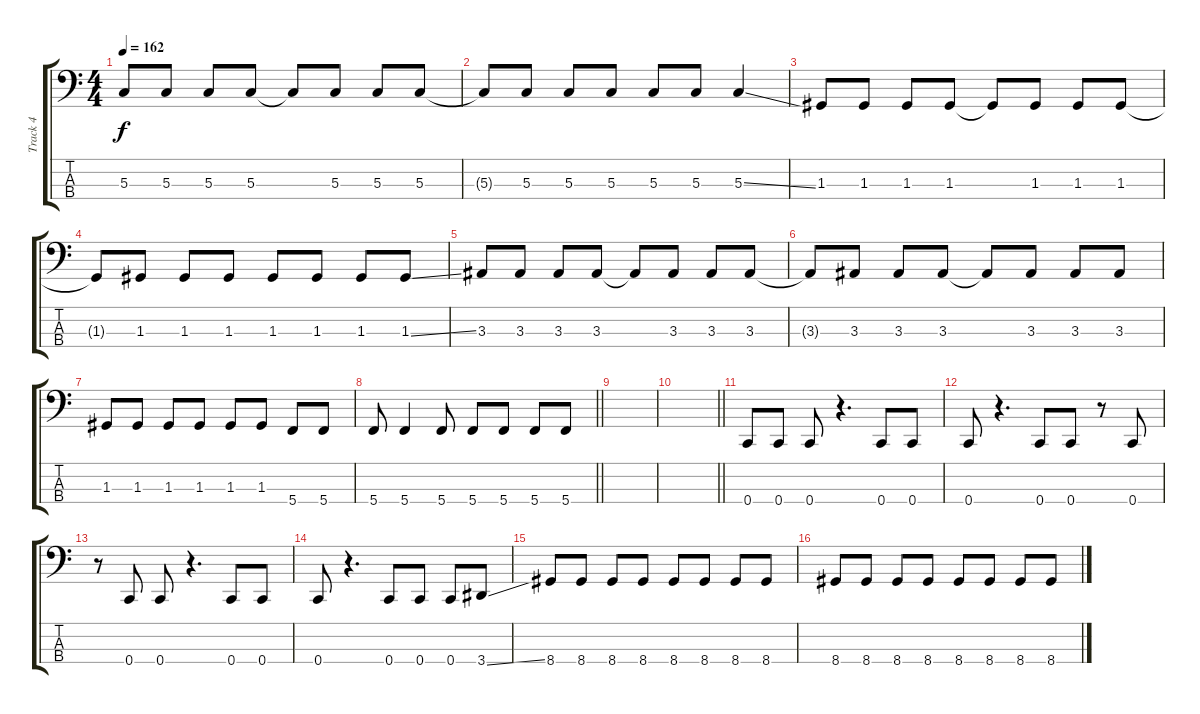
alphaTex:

\track ("Track 4" "Track 4") {instrument electricbasspick}
\staff {score tabs}
\tuning (F2 C2 G1 C1) {hide}
\ts (4 4)
\tempo 162
\clef f4
\ks c
5.3.8{dy f} 5.3.8 5.3.8 5.3.8 5.3{t}.8 5.3.8 5.3.8 5.3.8 |
5.3{t}.8 5.3.8 5.3.8 5.3.8 5.3.8 5.3.8 5.3{ss}.4 |
1.3.8 1.3.8 1.3.8 1.3.8 1.3{t}.8 1.3.8 1.3.8 1.3.8 |
1.3{t}.8 1.3.8 1.3.8 1.3.8 1.3.8 1.3.8 1.3.8 1.3{ss}.8 |
3.3.8 3.3.8 3.3.8 3.3.8 3.3{t}.8 3.3.8 3.3.8 3.3.8 |
3.3{t}.8 3.3.8 3.3.8 3.3.8 3.3{t}.8 3.3.8 3.3.8 3.3.8 |
1.3.8 1.3.8 1.3.8 1.3.8 1.3.8 1.3.8 5.4.8 5.4.8 |
\barLineRight lightlight
5.4.8 5.4.4 5.4.8 5.4.8 5.4.8 5.4.8 5.4.8 |
|
\barLineRight lightlight
|
0.4.8 0.4.8 0.4.8 r.4{d} 0.4.8 0.4.8 |
0.4.8 r.4{d} 0.4.8 0.4.8 r.8 0.4.8 |
r.8 0.4.8 0.4.8 r.4{d} 0.4.8 0.4.8 |
0.4.8 r.4{d} 0.4.8 0.4.8 0.4.8 3.4{ss}.8 |
8.4.8 8.4.8 8.4.8 8.4.8 8.4.8 8.4.8 8.4.8 8.4.8 |
8.4.8 8.4.8 8.4.8 8.4.8 8.4.8 8.4.8 8.4.8 8.4.8
